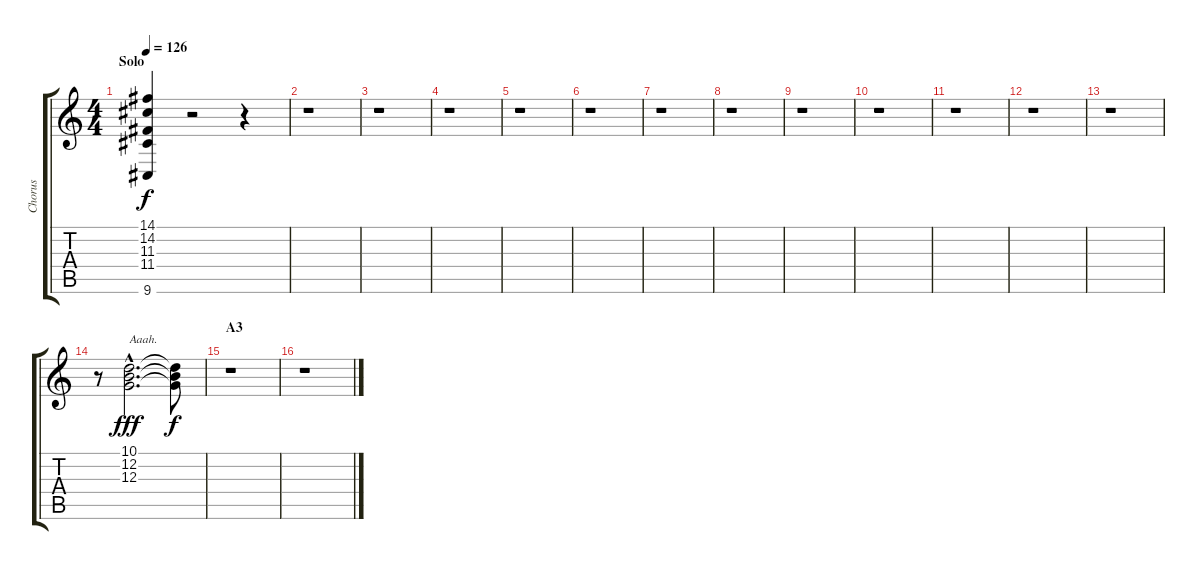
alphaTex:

\track ("Chorus" "Chorus") {instrument synthvoice}
\staff {score tabs}
\tuning (E4 B3 G3 D3 A2 E2) {hide}
\ts (4 4)
\section ("" "Solo")
\tempo 126
\clef g2
\ks c
(14.1{t} 14.2{t} 11.3{t} 11.4{t} 9.6{t}).4{dy f} r.2 r.4 |
r.1 |
r.1 |
r.1 |
r.1 |
r.1 |
r.1 |
r.1 |
r.1 |
r.1 |
r.1 |
r.1 |
r.1 |
r.8 (10.1{hac} 12.2{hac} 12.3{hac}).2{d txt "Aaah." dy fff} (10.1{t} 12.2{t} 12.3{t}).8{dy f} |
\section ("" "A3")
r.1 |
r.1
